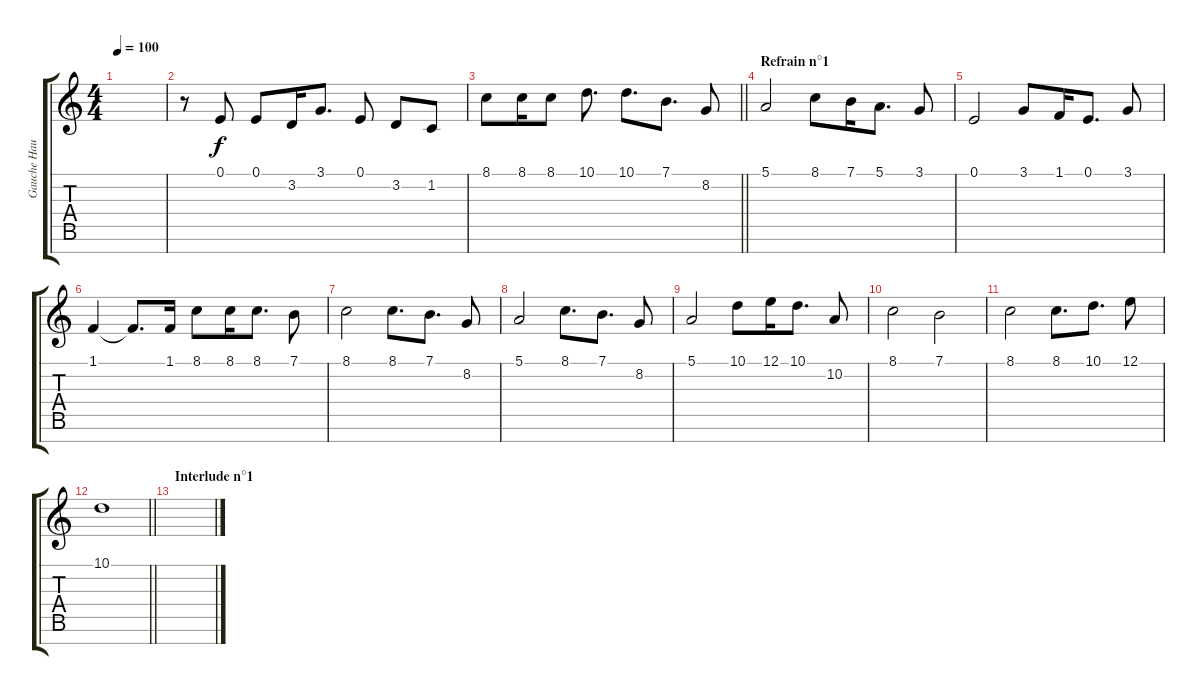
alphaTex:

\track ("Gauche Haute" "Gauche Hau") {instrument acousticgrandpiano}
\staff {score tabs}
\tuning (E4 B3 G3 D3 A2 E2 B1) {hide}
\ts (4 4)
\tempo 100
\clef g2
\ks c
|
r.8 0.1.8 0.1.8 3.2.16 3.1.8{d} 0.1.8 3.2.8 1.2.8 |
\barLineRight lightlight
8.1.8 8.1.16 8.1.8 10.1.8{d} 10.1.8{d} 7.1.8{d} 8.2.8 |
\section ("" "Refrain n°1")
5.1.2 8.1.8 7.1.16 5.1.8{d} 3.1.8 |
0.1.2 3.1.8 1.1.16 0.1.8{d} 3.1.8 |
1.1.4 1.1{t}.8{d} 1.1.16 8.1.8 8.1.16 8.1.8{d} 7.1.8 |
8.1.2 8.1.8{d} 7.1.8{d} 8.2.8 |
5.1.2 8.1.8{d} 7.1.8{d} 8.2.8 |
5.1.2 10.1.8 12.1.16 10.1.8{d} 10.2.8 |
8.1.2 7.1.2 |
8.1.2 8.1.8{d} 10.1.8{d} 12.1.8 |
\barLineRight lightlight
10.1.1 |
\section ("" "Interlude n°1")
